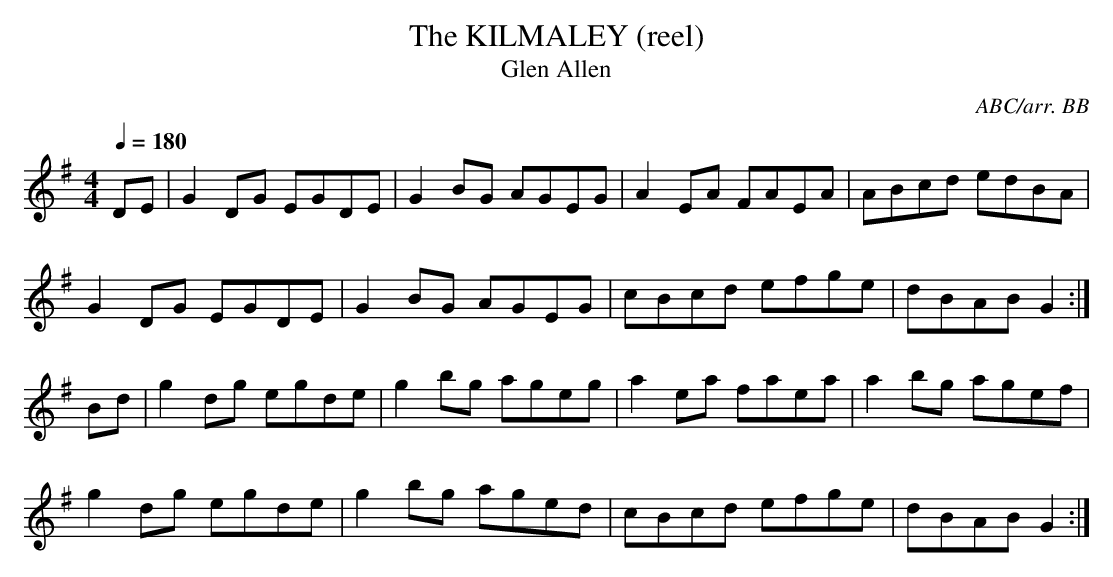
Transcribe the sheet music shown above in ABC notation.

X:1
T:KILMALEY (reel), The
T:Glen Allen
C:ABC/arr. BB
M:4/4
L:1/8
Q:1/4=180
K:G
DE|G2DG EGDE|G2BG AGEG|A2 EA FAEA|ABcd edBA|
G2DG EGDE|G2BG AGEG|cBcd efge|dBAB G2 :|
Bd|g2dg egde|g2bg ageg|a2 ea faea|a2bg agef|
g2dg egde|g2bg aged|cBcd efge|dBAB G2 :|
